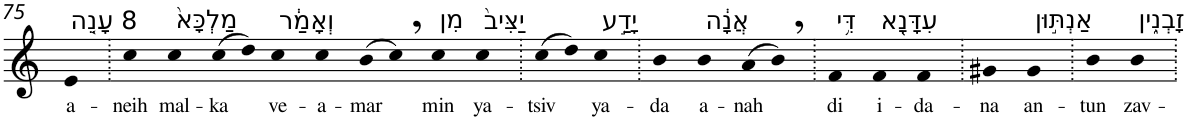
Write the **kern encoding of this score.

**kern	**text
*part1	*part1
*staff1	*staff1
*I"Piano	*
*I'Pno	*
!!LO:PB:g=z
*clefG2	*
*k[]	*
=75	=75
!LO:TX:a:t=8 עָנֵ֤ה	!
!	!LO:LY:b
4e	a-
=76.	=76.
!	!LO:LY:b
4cc	-neih
!LO:TX:a:t=מַלְכָּא֙	!
!	!LO:LY:b
4cc	mal-
!	!LO:LY:b
(>8cc	-ka
8dd)	.
!LO:TX:a:t=וְאָמַ֔ר	!
!	!LO:LY:b
4cc	ve-
!	!LO:LY:b
4cc	-a-
!	!LO:LY:b
(>8b	-mar
8cc,)	.
!LO:TX:a:t=מִן	!
!	!LO:LY:b
4cc	min
!LO:TX:a:t=יַצִּיב֙	!
!	!LO:LY:b
4cc	ya-
=77.	=77.
!	!LO:LY:b
(>8cc	-tsiv
8dd)	.
!LO:TX:a:t=יָדַ֣ע	!
!	!LO:LY:b
4cc	ya-
=78.	=78.
!	!LO:LY:b
4b	-da
!LO:TX:a:t=אֲנָ֔ה	!
!	!LO:LY:b
4b	a-
!	!LO:LY:b
(>8a	-nah
8b,)	.
=79.	=79.
!LO:TX:a:t=דִּ֥י	!
!	!LO:LY:b
4f	di
!LO:TX:a:t=עִדָּנָ֖א	!
!	!LO:LY:b
4f	i-
!	!LO:LY:b
4f	-da-
=80.	=80.
!	!LO:LY:b
4g#X	-na
!LO:TX:a:t=אַנְתּ֣וּן	!
!	!LO:LY:b
4g#	an-
=81.	=81.
!	!LO:LY:b
4b	-tun
!LO:TX:a:t=זָבְנִ֑ין	!
!	!LO:LY:b
4b	zav-
=.	=.
*-	*-
